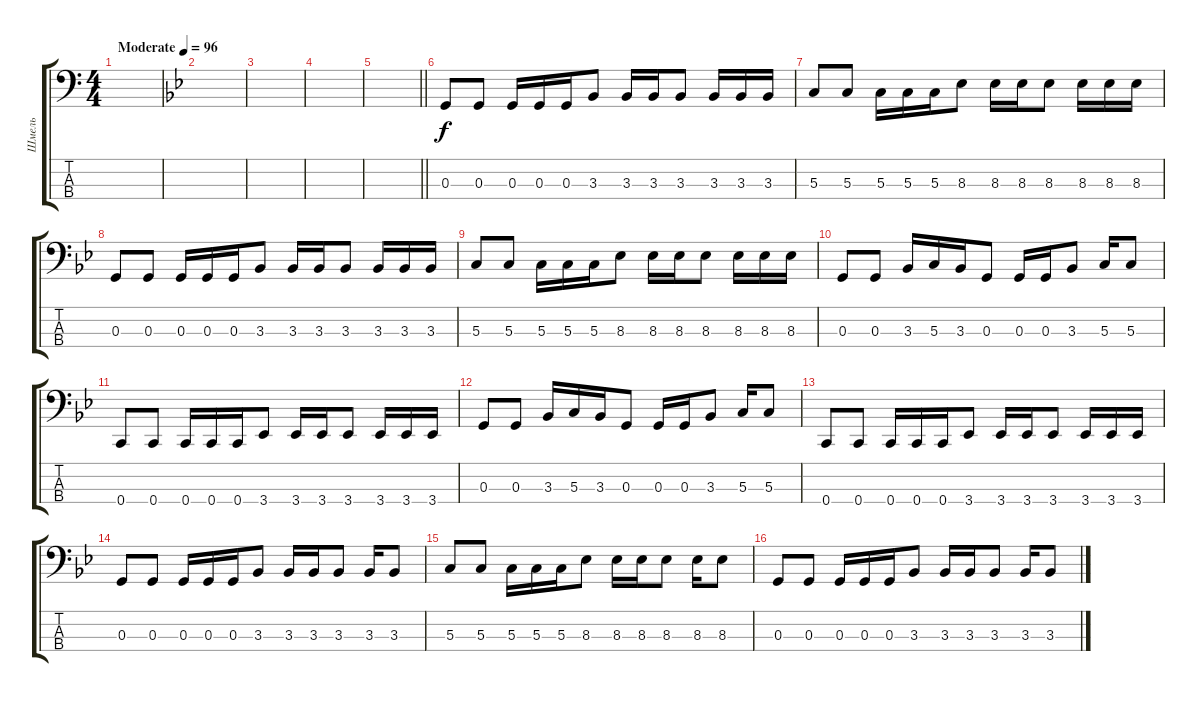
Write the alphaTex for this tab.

\track ("Шмель" "Шмель") {instrument electricbasspick}
\staff {score tabs}
\tuning (F2 C2 G1 C1) {hide}
\ts (4 4)
\tempo (96 "Moderate")
\clef f4
\ks c
|
\ks gminor
|
|
|
\barLineRight lightlight
|
0.3.8 0.3.8 0.3.16 0.3.16 0.3.16 3.3.8 3.3.16 3.3.16 3.3.8 3.3.16 3.3.16 3.3.16 |
5.3.8 5.3.8 5.3.16 5.3.16 5.3.16 8.3.8 8.3.16 8.3.16 8.3.8 8.3.16 8.3.16 8.3.16 |
0.3.8 0.3.8 0.3.16 0.3.16 0.3.16 3.3.8 3.3.16 3.3.16 3.3.8 3.3.16 3.3.16 3.3.16 |
5.3.8 5.3.8 5.3.16 5.3.16 5.3.16 8.3.8 8.3.16 8.3.16 8.3.8 8.3.16 8.3.16 8.3.16 |
0.3.8 0.3.8 3.3.16 5.3.16 3.3.16 0.3.8 0.3.16 0.3.16 3.3.8 5.3.16 5.3.8 |
0.4.8 0.4.8 0.4.16 0.4.16 0.4.16 3.4.8 3.4.16 3.4.16 3.4.8 3.4.16 3.4.16 3.4.16 |
0.3.8 0.3.8 3.3.16 5.3.16 3.3.16 0.3.8 0.3.16 0.3.16 3.3.8 5.3.16 5.3.8 |
0.4.8 0.4.8 0.4.16 0.4.16 0.4.16 3.4.8 3.4.16 3.4.16 3.4.8 3.4.16 3.4.16 3.4.16 |
0.3.8 0.3.8 0.3.16 0.3.16 0.3.16 3.3.8 3.3.16 3.3.16 3.3.8 3.3.16 3.3.8 |
5.3.8 5.3.8 5.3.16 5.3.16 5.3.16 8.3.8 8.3.16 8.3.16 8.3.8 8.3.16 8.3.8 |
0.3.8 0.3.8 0.3.16 0.3.16 0.3.16 3.3.8 3.3.16 3.3.16 3.3.8 3.3.16 3.3.8
